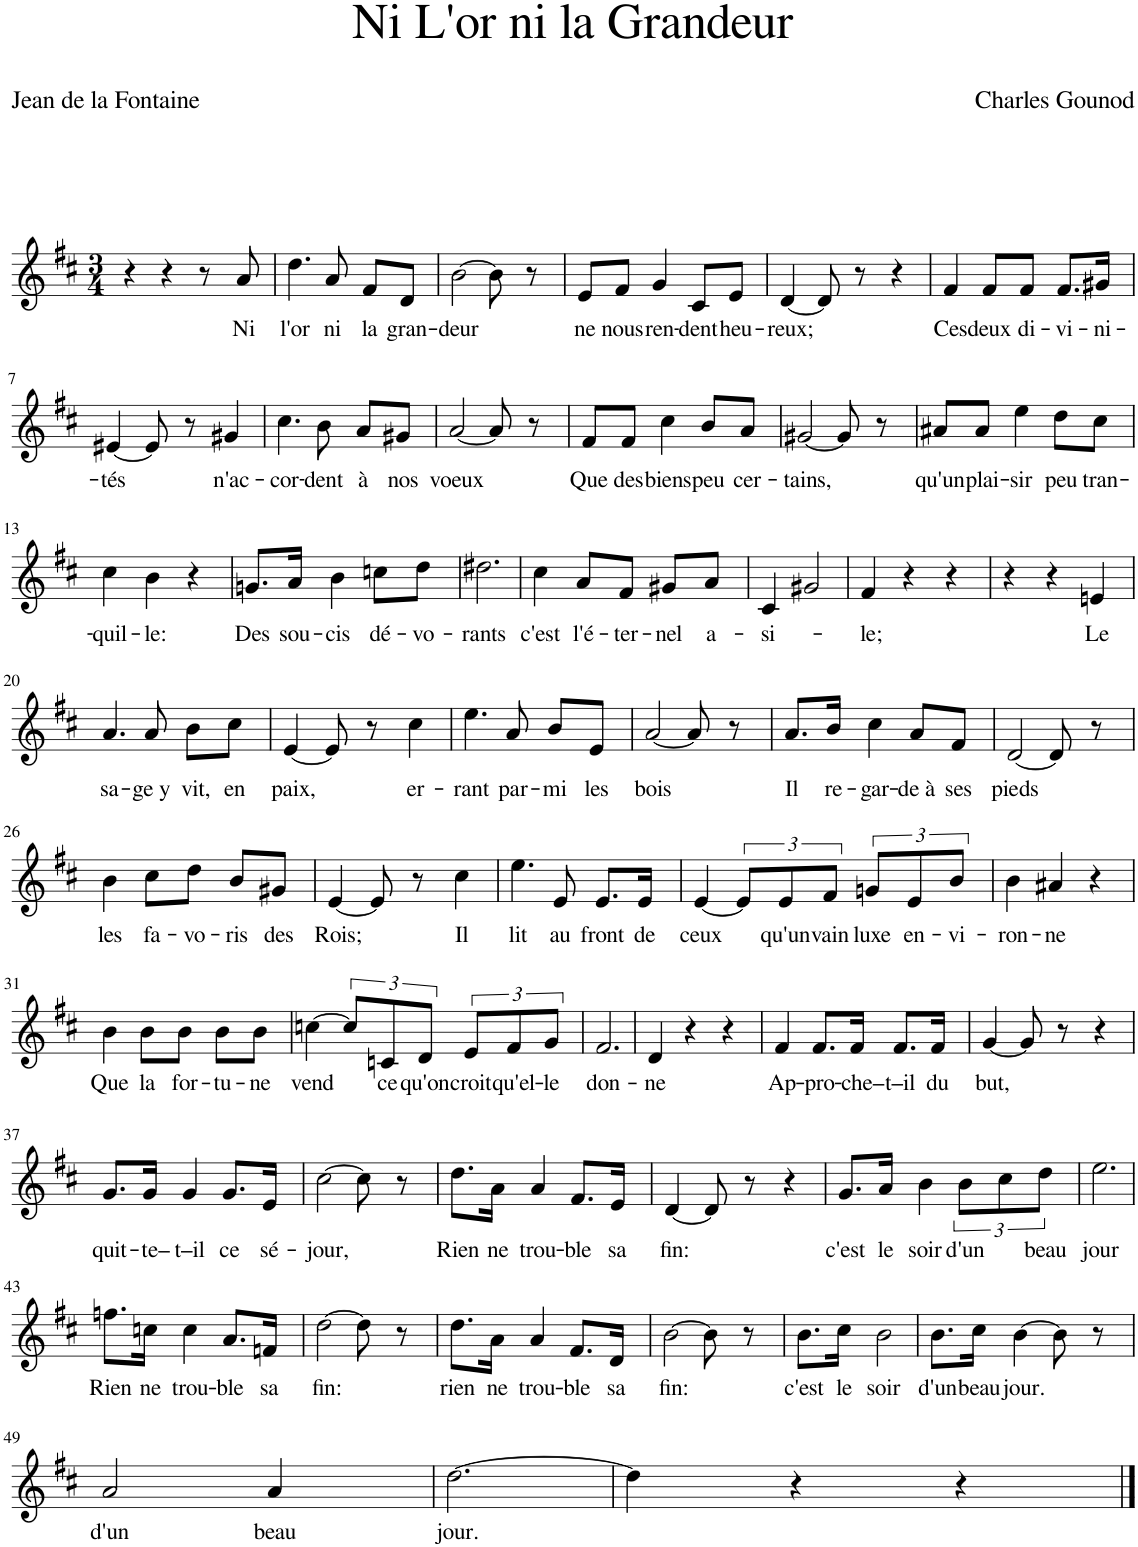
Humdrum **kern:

**kern	**text
*part1	*part1
*staff1	*staff1
*I"Piano	*
*I'Pno	*
*clefG2	*
*k[f#c#]	*
*M3/4	*
=1	=1
4r	.
4r	.
8r	.
!	!LO:LY:b
8a/	Ni
=2	=2
!	!LO:LY:b
4.dd\	l'or
!	!LO:LY:b
8a/	ni
!	!LO:LY:b
8f#/L	la
!	!LO:LY:b
8d/J	gran-
=3	=3
!	!LO:LY:b
[2b\	-deur
8b\]	.
8r	.
=4	=4
!	!LO:LY:b
8e/L	ne
!	!LO:LY:b
8f#/J	nous
!	!LO:LY:b
4g/	ren-
!	!LO:LY:b
8c#/L	-dent
!	!LO:LY:b
8e/J	heu-
=5	=5
!	!LO:LY:b
[4d/	-reux;
8d/]	.
8r	.
4r	.
=6	=6
!	!LO:LY:b
4f#/	Ces
!	!LO:LY:b
8f#/L	deux
!	!LO:LY:b
8f#/J	di-
!	!LO:LY:b
8.f#/L	-vi-
!	!LO:LY:b
16g#X/Jk	-ni-
!!LO:LB:g=z
=7	=7
!	!LO:LY:b
[4e#X/	-tés
8e#/]	.
8r	.
!	!LO:LY:b
4g#X/	n'ac-
=8	=8
!	!LO:LY:b
4.cc#\	-cor-
!	!LO:LY:b
8b\	-dent
!	!LO:LY:b
8a/L	à
!	!LO:LY:b
8g#X/J	nos
=9	=9
!	!LO:LY:b
[2a/	voeux
8a/]	.
8r	.
=10	=10
!	!LO:LY:b
8f#/L	Que
!	!LO:LY:b
8f#/J	des
!	!LO:LY:b
4cc#\	biens
!	!LO:LY:b
8b/L	peu
!	!LO:LY:b
8a/J	cer-
=11	=11
!	!LO:LY:b
[2g#X/	-tains,
8g#/]	.
8r	.
=12	=12
!	!LO:LY:b
8a#X/L	qu'un
!	!LO:LY:b
8a#/J	plai-
!	!LO:LY:b
4ee\	-sir
!	!LO:LY:b
8dd\L	peu
!	!LO:LY:b
8cc#\J	tran-
!!LO:LB:g=z
=13	=13
!	!LO:LY:b
4cc#\	-quil-
!	!LO:LY:b
4b\	-le:
4r	.
=14	=14
!	!LO:LY:b
8.gn/L	Des
!	!LO:LY:b
16a/Jk	sou-
!	!LO:LY:b
4b\	-cis
!	!LO:LY:b
8ccn\L	dé-
!	!LO:LY:b
8dd\J	-vo-
=15	=15
!	!LO:LY:b
2.dd#X\	-rants
=16	=16
!	!LO:LY:b
4cc#\	c'est
!	!LO:LY:b
8a/L	l'é-
!	!LO:LY:b
8f#/J	-ter-
!	!LO:LY:b
8g#X/L	-nel
!	!LO:LY:b
8a/J	a-
=17	=17
!	!LO:LY:b
4c#/	-si-
2g#X/	.
=18	=18
!	!LO:LY:b
4f#/	-le;
4r	.
4r	.
=19	=19
4r	.
4r	.
!	!LO:LY:b
4en/	Le
!!LO:LB:g=z
=20	=20
!	!LO:LY:b
4.a/	sa-
!	!LO:LY:b
8a/	-ge y
!	!LO:LY:b
8b\L	vit,
!	!LO:LY:b
8cc#\J	en
=21	=21
!	!LO:LY:b
[4e/	paix,
8e/]	.
8r	.
!	!LO:LY:b
4cc#\	er-
=22	=22
!	!LO:LY:b
4.ee\	-rant
!	!LO:LY:b
8a/	par-
!	!LO:LY:b
8b/L	-mi
!	!LO:LY:b
8e/J	les
=23	=23
!	!LO:LY:b
[2a/	bois
8a/]	.
8r	.
=24	=24
!	!LO:LY:b
8.a/L	Il
!	!LO:LY:b
16b/Jk	re-
!	!LO:LY:b
4cc#\	-gar-
!	!LO:LY:b
8a/L	-de à
!	!LO:LY:b
8f#/J	ses
=25	=25
!	!LO:LY:b
[2d/	pieds
8d/]	.
8r	.
!!LO:LB:g=z
=26	=26
!	!LO:LY:b
4b\	les
!	!LO:LY:b
8cc#\L	fa-
!	!LO:LY:b
8dd\J	-vo-
!	!LO:LY:b
8b/L	-ris
!	!LO:LY:b
8g#X/J	des
=27	=27
!	!LO:LY:b
[4e/	Rois;
8e/]	.
8r	.
!	!LO:LY:b
4cc#\	Il
=28	=28
!	!LO:LY:b
4.ee\	lit
!	!LO:LY:b
8e/	au
!	!LO:LY:b
8.e/L	front
!	!LO:LY:b
16e/Jk	de
=29	=29
!	!LO:LY:b
[4e/	ceux
12e/L]	.
!	!LO:LY:b
12e/	qu'un
!	!LO:LY:b
12f#/J	vain
!	!LO:LY:b
12gn/L	luxe
!	!LO:LY:b
12e/	en-
!	!LO:LY:b
12b/J	-vi-
=30	=30
!	!LO:LY:b
4b\	-ron-
!	!LO:LY:b
4a#X/	-ne
4r	.
!!LO:LB:g=z
=31	=31
!	!LO:LY:b
4b\	Que
!	!LO:LY:b
8b\L	la
!	!LO:LY:b
8b\J	for-
!	!LO:LY:b
8b\L	-tu-
!	!LO:LY:b
8b\J	-ne
=32	=32
!	!LO:LY:b
[4ccn\	vend
12cc/L]	.
!	!LO:LY:b
12cn/	ce
!	!LO:LY:b
12d/J	qu'on
!	!LO:LY:b
12e/L	croit
!	!LO:LY:b
12f#/	qu'el-
!	!LO:LY:b
12g/J	-le
=33	=33
!	!LO:LY:b
2.f#/	don-
=34	=34
!	!LO:LY:b
4d/	-ne
4r	.
4r	.
=35	=35
!	!LO:LY:b
4f#/	Ap-
!	!LO:LY:b
8.f#/L	-pro-
!	!LO:LY:b
16f#/Jk	-che–
!	!LO:LY:b
8.f#/L	t–il
!	!LO:LY:b
16f#/Jk	du
=36	=36
!	!LO:LY:b
[4g/	but,
8g/]	.
8r	.
4r	.
!!LO:LB:g=z
=37	=37
!	!LO:LY:b
8.g/L	quit-
!	!LO:LY:b
16g/Jk	-te–
!	!LO:LY:b
4g/	t–il
!	!LO:LY:b
8.g/L	ce
!	!LO:LY:b
16e/Jk	sé-
=38	=38
!	!LO:LY:b
[2cc#\	-jour,
8cc#\]	.
8r	.
=39	=39
!	!LO:LY:b
8.dd\L	Rien
!	!LO:LY:b
16a\Jk	ne
!	!LO:LY:b
4a/	trou-
!	!LO:LY:b
8.f#/L	-ble
!	!LO:LY:b
16e/Jk	sa
=40	=40
!	!LO:LY:b
[4d/	fin:
8d/]	.
8r	.
4r	.
=41	=41
!	!LO:LY:b
8.g/L	c'est
!	!LO:LY:b
16a/Jk	le
!	!LO:LY:b
4b\	soir
!	!LO:LY:b
12b\L	d'un
12cc#\	.
!	!LO:LY:b
12dd\J	beau
=42	=42
!	!LO:LY:b
2.ee\	jour
!!LO:LB:g=z
=43	=43
!	!LO:LY:b
8.ffn\L	Rien
!	!LO:LY:b
16ccn\Jk	ne
!	!LO:LY:b
4cc\	trou-
!	!LO:LY:b
8.a/L	-ble
!	!LO:LY:b
16fn/Jk	sa
=44	=44
!	!LO:LY:b
[2dd\	fin:
8dd\]	.
8r	.
=45	=45
!	!LO:LY:b
8.dd\L	rien
!	!LO:LY:b
16a\Jk	ne
!	!LO:LY:b
4a/	trou-
!	!LO:LY:b
8.f#/L	-ble
!	!LO:LY:b
16d/Jk	sa
=46	=46
!	!LO:LY:b
[2b\	fin:
8b\]	.
8r	.
=47	=47
!	!LO:LY:b
8.b\L	c'est
!	!LO:LY:b
16cc#\Jk	le
!	!LO:LY:b
2b\	soir
=48	=48
!	!LO:LY:b
8.b\L	d'un
!	!LO:LY:b
16cc#\Jk	beau
!	!LO:LY:b
[4b\	jour.
8b\]	.
8r	.
!!LO:LB:g=z
=49	=49
!	!LO:LY:b
2a/	d'un
!	!LO:LY:b
4a/	beau
=50	=50
!	!LO:LY:b
[2.dd\	jour.
=51	=51
4dd\]	.
4r	.
4r	.
==	==
*-	*-
